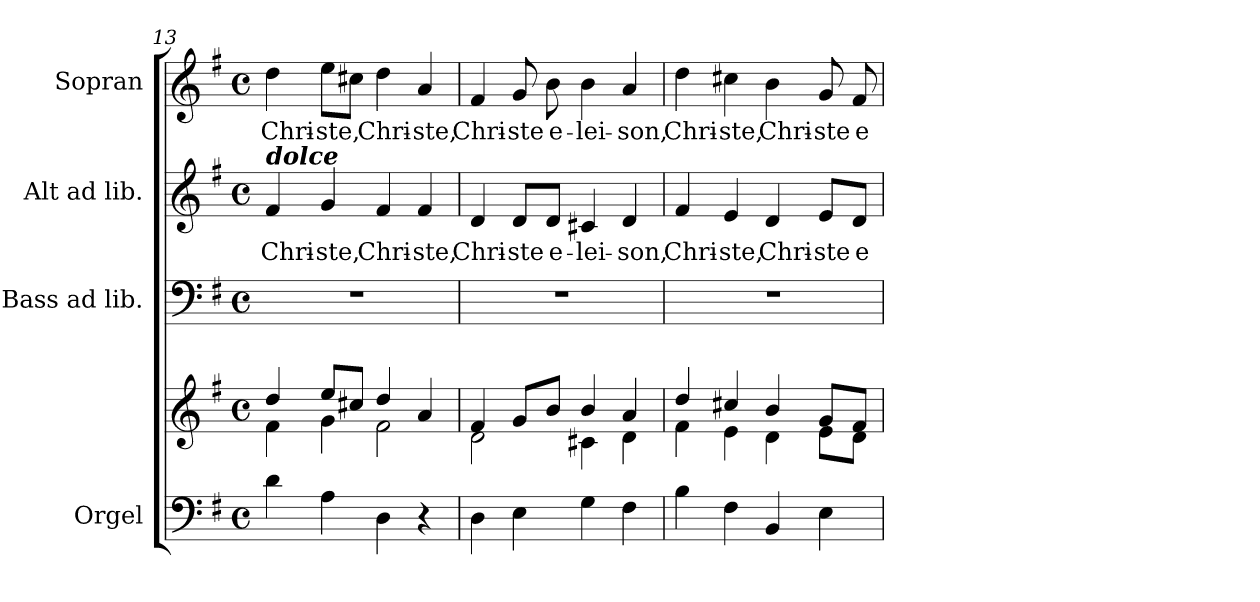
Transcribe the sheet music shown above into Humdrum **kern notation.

**kern	**kern	**kern	**kern	**text	**kern	**text
*part4	*part4	*part3	*part2	*part2	*part1	*part1
*staff5	*staff4	*staff3	*staff2	*staff2	*staff1	*staff1
*I"Orgel	*	*I"Bass ad lib.	*I"Alt ad lib.	*	*I"Sopran	*
*I'Org.	*	*I'B.	*I'A.	*	*I'S.	*
*clefF4	*clefG2	*clefF4	*clefG2	*	*clefG2	*
*k[f#]	*k[f#]	*k[f#]	*k[f#]	*	*k[f#]	*
*G:	*G:	*G:	*G:	*	*G:	*
*M4/4	*M4/4	*M4/4	*M4/4	*	*M4/4	*
*met(c)	*met(c)	*met(c)	*met(c)	*	*met(c)	*
=13	=13	=13	=13	=13	=13	=13
*	*^	*	*	*	*	*
!	!	!	!	!LO:TX:a:Bi:t=dolce	!	!	!
!	!	!	!	!	!LO:LY:b	!	!LO:LY:b
4d\	4dd/	4f#\	1r	4f#/	Chri-	4dd\	Chri-
!	!	!	!	!	!LO:LY:b	!	!LO:LY:b
4A\	8ee/L	4g\	.	4g/	-ste,	8ee\L	-ste,
.	8cc#X/J	.	.	.	.	8cc#X\J	.
!	!	!	!	!	!LO:LY:b	!	!LO:LY:b
4D\	4dd/	2f#\	.	4f#/	Chri-	4dd\	Chri-
!	!	!	!	!	!LO:LY:b	!	!LO:LY:b
4r	4a/	.	.	4f#/	-ste,	4a/	-ste,
=14	=14	=14	=14	=14	=14	=14	=14
!	!	!	!	!	!LO:LY:b	!	!LO:LY:b
4D\	4f#/	2d\	1r	4d/	Chri-	4f#/	Chri-
!	!	!	!	!	!LO:LY:b	!	!LO:LY:b
4E\	8g/L	.	.	8d/L	-ste	8g/	-ste
!	!	!	!	!	!LO:LY:b	!	!LO:LY:b
.	8b/J	.	.	8d/J	e-	8b\	e-
!	!	!	!	!	!LO:LY:b	!	!LO:LY:b
4G\	4b/	4c#X\	.	4c#X/	-lei-	4b\	-lei-
!	!	!	!	!	!LO:LY:b	!	!LO:LY:b
4F#\	4a/	4d\	.	4d/	-son,	4a/	-son,
=15	=15	=15	=15	=15	=15	=15	=15
!	!	!	!	!	!LO:LY:b	!	!LO:LY:b
4B\	4dd/	4f#\	1r	4f#/	Chri-	4dd\	Chri-
!	!	!	!	!	!LO:LY:b	!	!LO:LY:b
4F#\	4cc#X/	4e\	.	4e/	-ste,	4cc#X\	-ste,
!	!	!	!	!	!LO:LY:b	!	!LO:LY:b
4BB/	4b/	4d\	.	4d/	Chri-	4b\	Chri-
!	!	!	!	!	!LO:LY:b	!	!LO:LY:b
4E\	8g/L	8e\L	.	8e/L	-ste	8g/	-ste
!	!	!	!	!	!LO:LY:b	!	!LO:LY:b
.	8f#/J	8d\J	.	8d/J	e-	8f#/	e-
*	*v	*v	*	*	*	*	*
=	=	=	=	=	=	=
*-	*-	*-	*-	*-	*-	*-
